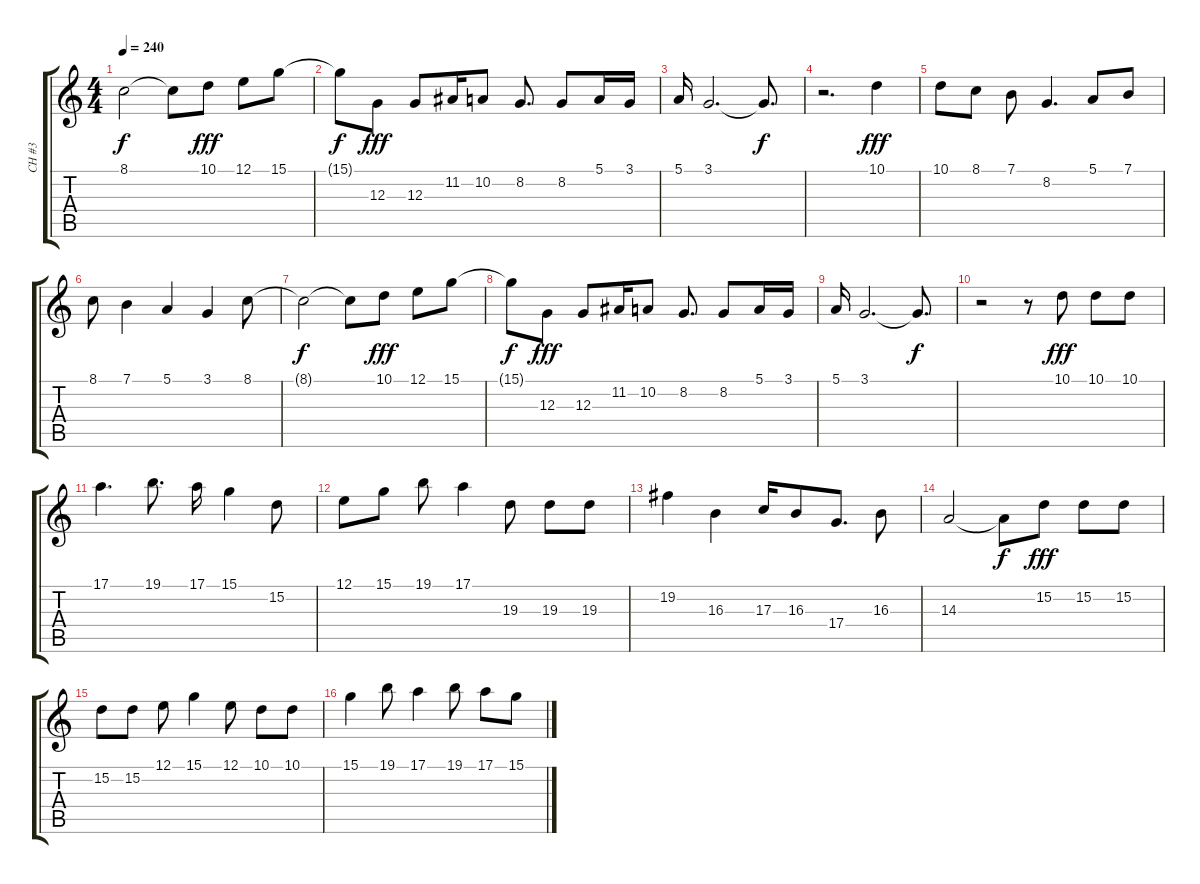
\track ("CH #3" "CH #3") {instrument brightacousticpiano}
\staff {score tabs}
\tuning (E4 B3 G3 D3 A2 E2) {hide}
\ts (4 4)
\tempo 240
\clef g2
\ks c
8.1{t}.2{dy f} 8.1{t}.8 10.1.8{dy fff} 12.1.8 15.1.8 |
15.1{t}.8{dy f} 12.3.8{dy fff} 12.3.8 11.2.16 10.2.8 8.2.8{d} 8.2.8 5.1.16 3.1.16 |
5.1.16 3.1.2{d} 3.1{t}.8{d dy f} |
r.2{d} 10.1.4{dy fff} |
10.1.8 8.1.8 7.1.8 8.2.4{d} 5.1.8 7.1.8 |
8.1.8 7.1.4 5.1.4 3.1.4 8.1.8 |
8.1{t}.2{dy f} 8.1{t}.8 10.1.8{dy fff} 12.1.8 15.1.8 |
15.1{t}.8{dy f} 12.3.8{dy fff} 12.3.8 11.2.16 10.2.8 8.2.8{d} 8.2.8 5.1.16 3.1.16 |
5.1.16 3.1.2{d} 3.1{t}.8{d dy f} |
r.2 r.8 10.1.8{dy fff} 10.1.8 10.1.8 |
17.1.4{d} 19.1.8{d} 17.1.16 15.1.4 15.2.8 |
12.1.8 15.1.8 19.1.8 17.1.4 19.3.8 19.3.8 19.3.8 |
19.2.4 16.3.4 17.3.16 16.3.8 17.4.8{d} 16.3.8 |
14.3.2 14.3{t}.8{dy f} 15.2.8{dy fff} 15.2.8 15.2.8 |
15.2.8 15.2.8 12.1.8 15.1.4 12.1.8 10.1.8 10.1.8 |
15.1.4 19.1.8 17.1.4 19.1.8 17.1.8 15.1.8
